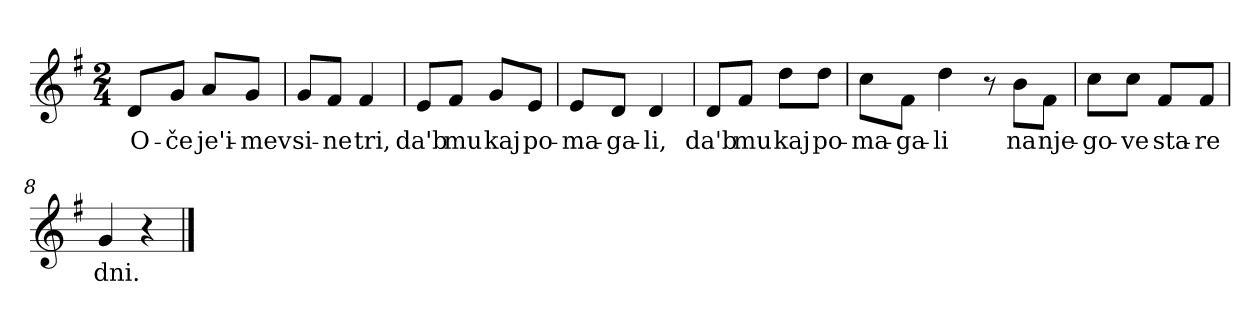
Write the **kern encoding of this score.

**kern	**text
*part1	*part1
*staff1	*staff1
*clefG2	*
*k[f#]	*
*G:	*
*M2/4	*
*MM88	*
=1	=1
!	!LO:LY:b
8d/L	O-
!	!LO:LY:b
8g/J	-če
!	!LO:LY:b
8a/L	je'i-
!	!LO:LY:b
8g/J	-mev
=2	=2
!	!LO:LY:b
8g/L	si-
!	!LO:LY:b
8f#/J	-ne
!	!LO:LY:b
4f#/	tri,
=3	=3
!	!LO:LY:b
8e/L	da'b
!	!LO:LY:b
8f#/J	mu
!	!LO:LY:b
8g/L	kaj
!	!LO:LY:b
8e/J	po-
=4	=4
!	!LO:LY:b
8e/L	-ma-
!	!LO:LY:b
8d/J	-ga-
!	!LO:LY:b
4d/	-li,
!!LO:LB:g=z
=5	=5
!	!LO:LY:b
8d/L	da'b
!	!LO:LY:b
8f#/J	mu
!	!LO:LY:b
8dd\L	kaj
!	!LO:LY:b
8dd\J	po-
=6	=6
!	!LO:LY:b
8cc\L	-ma-
!	!LO:LY:b
8f#\J	-ga-
!	!LO:LY:b
4dd\	-li
8r	.
!	!LO:LY:b
8b\L	na
!	!LO:LY:b
8f#\J	nje-
=7	=7
!	!LO:LY:b
8cc\L	-go-
!	!LO:LY:b
8cc\J	-ve
!	!LO:LY:b
8f#/L	sta-
!	!LO:LY:b
8f#/J	-re
=8	=8
!	!LO:LY:b
4g/	dni.
4r	.
==	==
*-	*-
